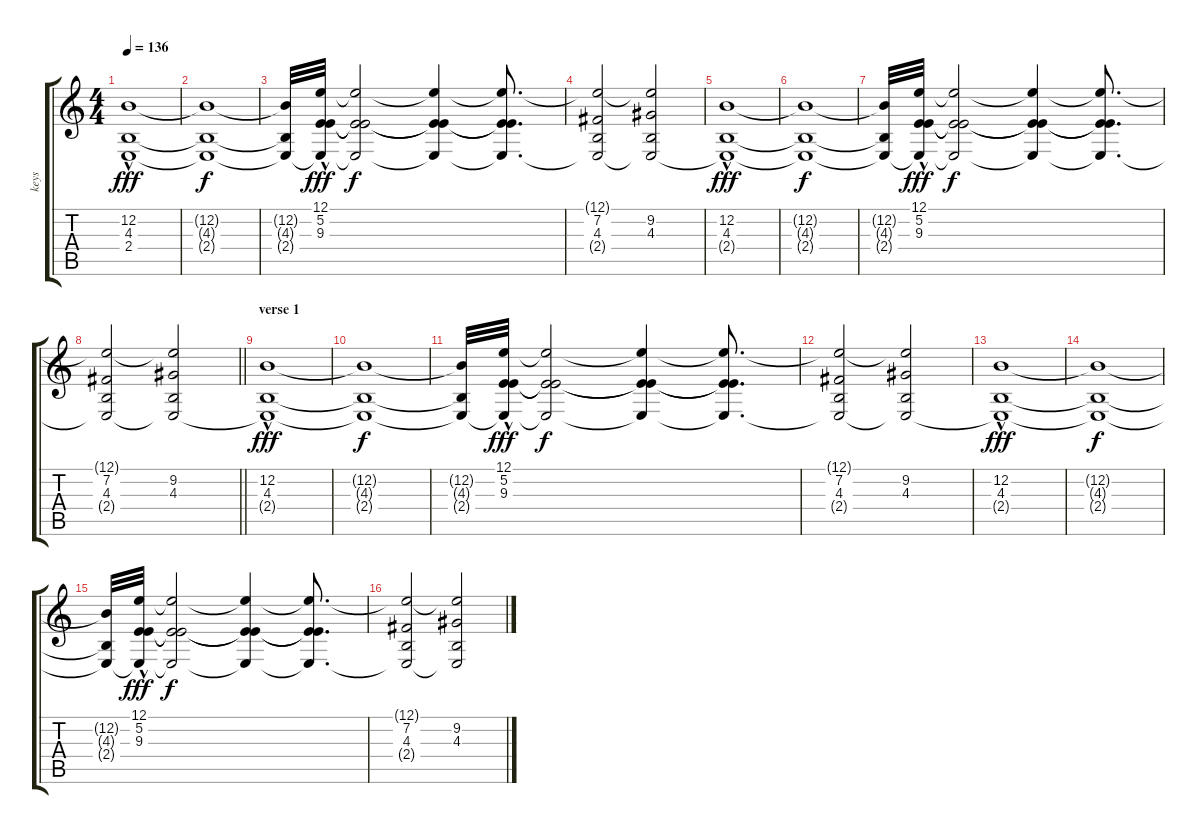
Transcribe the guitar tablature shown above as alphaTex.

\track ("keys" "keys") {instrument synthvoice}
\staff {score tabs}
\tuning (E4 B3 G3 D3 A2 E2) {hide}
\ts (4 4)
\tempo 136
\clef g2
\ks c
(12.2{hac} 4.3 2.4{t}).1{dy fff} |
(12.2{t} 4.3{t} 2.4{t}).1{dy f} |
(12.2{t} 4.3{t} 2.4{t}).32 (12.1 5.2{hac} 9.3{hac} 2.4{t}).32{dy fff} (12.1{t} 5.2{t} 9.3{t} 2.4{t}).2{dy f} (12.1{t} 5.2{t} 9.3{t} 2.4{t}).4 (12.1{t} 5.2{t} 9.3{t} 2.4{t}).8{d} |
(12.1{t} 7.2 4.3 2.4{t}).2 (12.1{t} 9.2 4.3 2.4{t}).2 |
(12.2{hac} 4.3 2.4{t}).1{dy fff} |
(12.2{t} 4.3{t} 2.4{t}).1{dy f} |
(12.2{t} 4.3{t} 2.4{t}).32 (12.1 5.2{hac} 9.3{hac} 2.4{t}).32{dy fff} (12.1{t} 5.2{t} 9.3{t} 2.4{t}).2{dy f} (12.1{t} 5.2{t} 9.3{t} 2.4{t}).4 (12.1{t} 5.2{t} 9.3{t} 2.4{t}).8{d} |
\barLineRight lightlight
(12.1{t} 7.2 4.3 2.4{t}).2 (12.1{t} 9.2 4.3 2.4{t}).2 |
\section ("" "verse 1")
(12.2{hac} 4.3 2.4{t}).1{dy fff} |
(12.2{t} 4.3{t} 2.4{t}).1{dy f} |
(12.2{t} 4.3{t} 2.4{t}).32 (12.1 5.2{hac} 9.3{hac} 2.4{t}).32{dy fff} (12.1{t} 5.2{t} 9.3{t} 2.4{t}).2{dy f} (12.1{t} 5.2{t} 9.3{t} 2.4{t}).4 (12.1{t} 5.2{t} 9.3{t} 2.4{t}).8{d} |
(12.1{t} 7.2 4.3 2.4{t}).2 (12.1{t} 9.2 4.3 2.4{t}).2 |
(12.2{hac} 4.3 2.4{t}).1{dy fff} |
(12.2{t} 4.3{t} 2.4{t}).1{dy f} |
(12.2{t} 4.3{t} 2.4{t}).32 (12.1 5.2{hac} 9.3{hac} 2.4{t}).32{dy fff} (12.1{t} 5.2{t} 9.3{t} 2.4{t}).2{dy f} (12.1{t} 5.2{t} 9.3{t} 2.4{t}).4 (12.1{t} 5.2{t} 9.3{t} 2.4{t}).8{d} |
(12.1{t} 7.2 4.3 2.4{t}).2 (12.1{t} 9.2 4.3 2.4{t}).2
